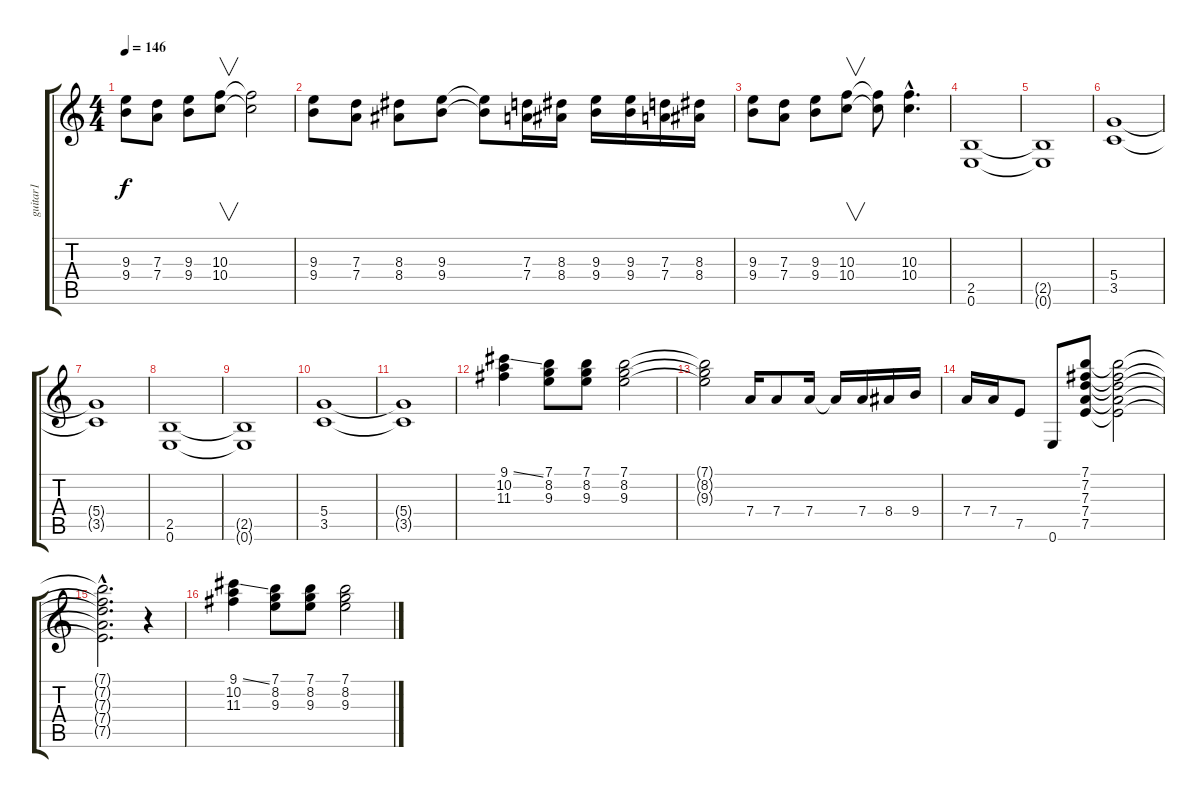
\track ("guitar1" "guitar1") {instrument overdrivenguitar}
\staff {score tabs}
\tuning (E4 B3 G3 D3 A2 E2) {hide}
\ts (4 4)
\tempo 146
\clef g2
\ks c
(9.3 9.4).8{dy f} (7.3 7.4).8 (9.3 9.4).8 (10.3 10.4).8{v} (10.3{t} 10.4{t}).2 |
(9.3 9.4).8 (7.3 7.4).8 (8.3 8.4).8 (9.3 9.4).8 (9.3{t} 9.4{t}).8 (7.3 7.4).16 (8.3 8.4).16 (9.3 9.4).16 (9.3 9.4).16 (7.3 7.4).16 (8.3 8.4).16 |
(9.3 9.4).8 (7.3 7.4).8 (9.3 9.4).8 (10.3 10.4).8{v} (10.3{t} 10.4{t}).8 (10.3{hac} 10.4{hac}).4{d} |
(2.5 0.6).1 |
(2.5{t} 0.6{t}).1 |
(5.4 3.5).1 |
(5.4{t} 3.5{t}).1 |
(2.5 0.6).1 |
(2.5{t} 0.6{t}).1 |
(5.4 3.5).1 |
(5.4{t} 3.5{t}).1 |
(9.1{ss} 10.2 11.3).4 (7.1 8.2 9.3).8 (7.1 8.2 9.3).8 (7.1 8.2 9.3).2 |
(7.1{t} 8.2{t} 9.3{t}).2 7.4.16 7.4.8 7.4.16 7.4{t}.16 7.4.16 8.4.16 9.4.16 |
7.4.16 7.4.16 7.5.8 0.6.8 (7.1 7.2 7.3 7.4 7.5).8 (7.1{t} 7.2{t} 7.3{t} 7.4{t} 7.5{t}).2 |
(7.1{hac t} 7.2{hac t} 7.3{hac t} 7.4{hac t} 7.5{hac t}).2{d} r.4 |
(9.1{ss} 10.2 11.3).4 (7.1 8.2 9.3).8 (7.1 8.2 9.3).8 (7.1 8.2 9.3).2
